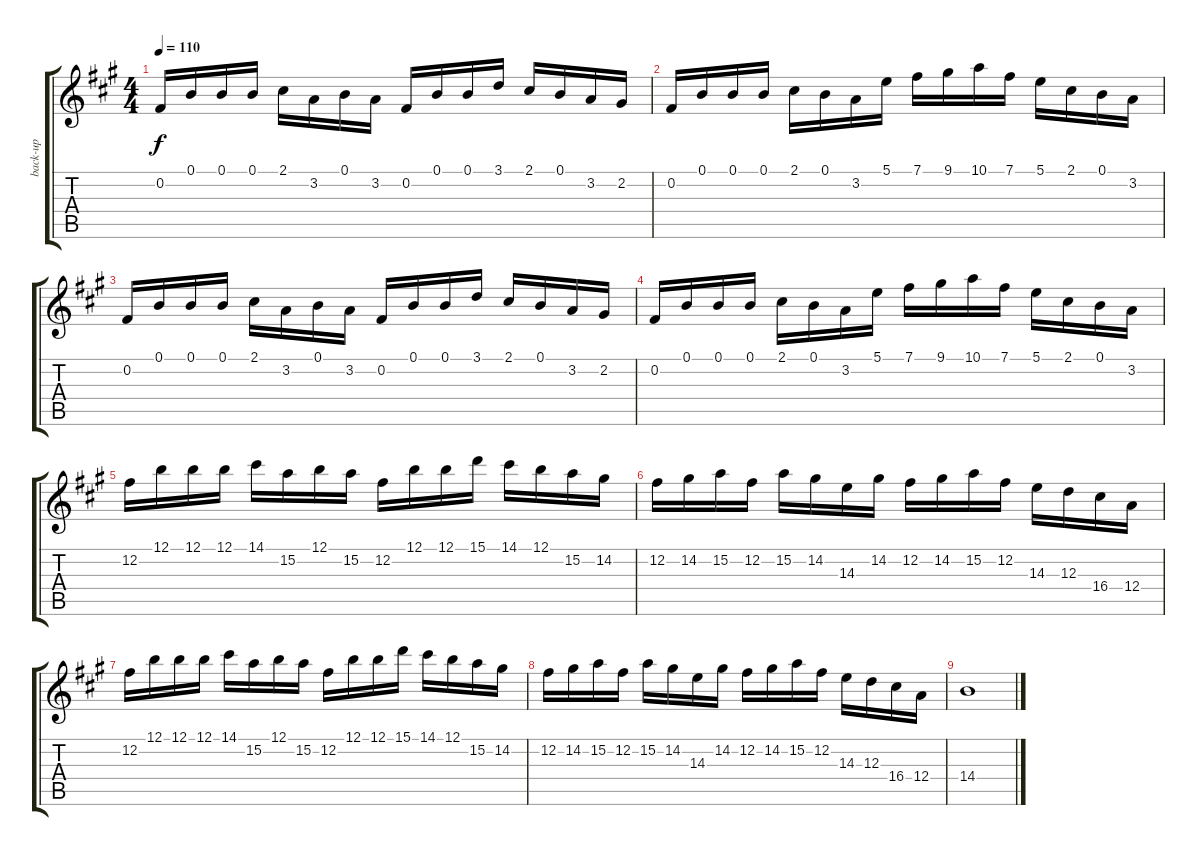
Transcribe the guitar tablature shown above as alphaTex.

\track ("back-up" "back-up") {instrument distortionguitar}
\staff {score tabs}
\tuning (B3 Gb3 D3 A2 E2 B1) {hide}
\ts (4 4)
\tempo 110
\clef g2
\ks a
0.2.16{dy f} 0.1.16 0.1.16 0.1.16 2.1.16 3.2.16 0.1.16 3.2.16 0.2.16 0.1.16 0.1.16 3.1.16 2.1.16 0.1.16 3.2.16 2.2.16 |
0.2.16 0.1.16 0.1.16 0.1.16 2.1.16 0.1.16 3.2.16 5.1.16 7.1.16 9.1.16 10.1.16 7.1.16 5.1.16 2.1.16 0.1.16 3.2.16 |
0.2.16 0.1.16 0.1.16 0.1.16 2.1.16 3.2.16 0.1.16 3.2.16 0.2.16 0.1.16 0.1.16 3.1.16 2.1.16 0.1.16 3.2.16 2.2.16 |
0.2.16 0.1.16 0.1.16 0.1.16 2.1.16 0.1.16 3.2.16 5.1.16 7.1.16 9.1.16 10.1.16 7.1.16 5.1.16 2.1.16 0.1.16 3.2.16 |
12.2.16 12.1.16 12.1.16 12.1.16 14.1.16 15.2.16 12.1.16 15.2.16 12.2.16 12.1.16 12.1.16 15.1.16 14.1.16 12.1.16 15.2.16 14.2.16 |
12.2.16 14.2.16 15.2.16 12.2.16 15.2.16 14.2.16 14.3.16 14.2.16 12.2.16 14.2.16 15.2.16 12.2.16 14.3.16 12.3.16 16.4.16 12.4.16 |
12.2.16 12.1.16 12.1.16 12.1.16 14.1.16 15.2.16 12.1.16 15.2.16 12.2.16 12.1.16 12.1.16 15.1.16 14.1.16 12.1.16 15.2.16 14.2.16 |
12.2.16 14.2.16 15.2.16 12.2.16 15.2.16 14.2.16 14.3.16 14.2.16 12.2.16 14.2.16 15.2.16 12.2.16 14.3.16 12.3.16 16.4.16 12.4.16 |
14.4.1
